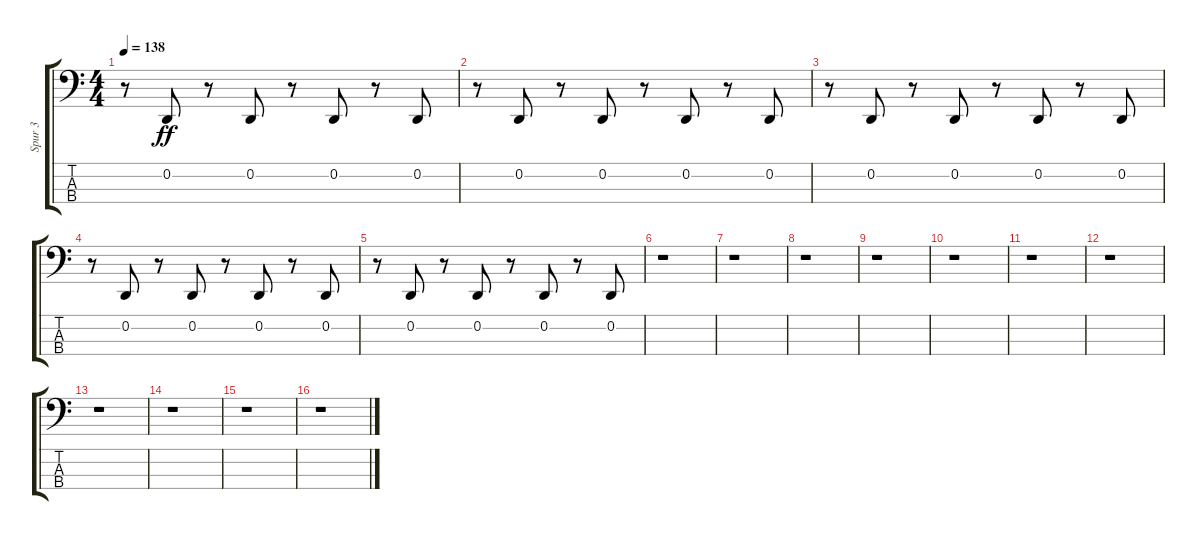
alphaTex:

\track ("Spur 3" "Spur 3") {instrument marimba}
\staff {score tabs}
\tuning (G2 D2 A1 E1) {hide}
\ts (4 4)
\tempo 138
\clef f4
\ks c
r.8{dy ff} 0.2.8 r.8 0.2.8 r.8 0.2.8 r.8 0.2.8 |
r.8 0.2.8 r.8 0.2.8 r.8 0.2.8 r.8 0.2.8 |
r.8 0.2.8 r.8 0.2.8 r.8 0.2.8 r.8 0.2.8 |
r.8 0.2.8 r.8 0.2.8 r.8 0.2.8 r.8 0.2.8 |
r.8 0.2.8 r.8 0.2.8 r.8 0.2.8 r.8 0.2.8 |
r.1 |
r.1 |
r.1 |
r.1 |
r.1 |
r.1 |
r.1 |
r.1 |
r.1 |
r.1 |
r.1
